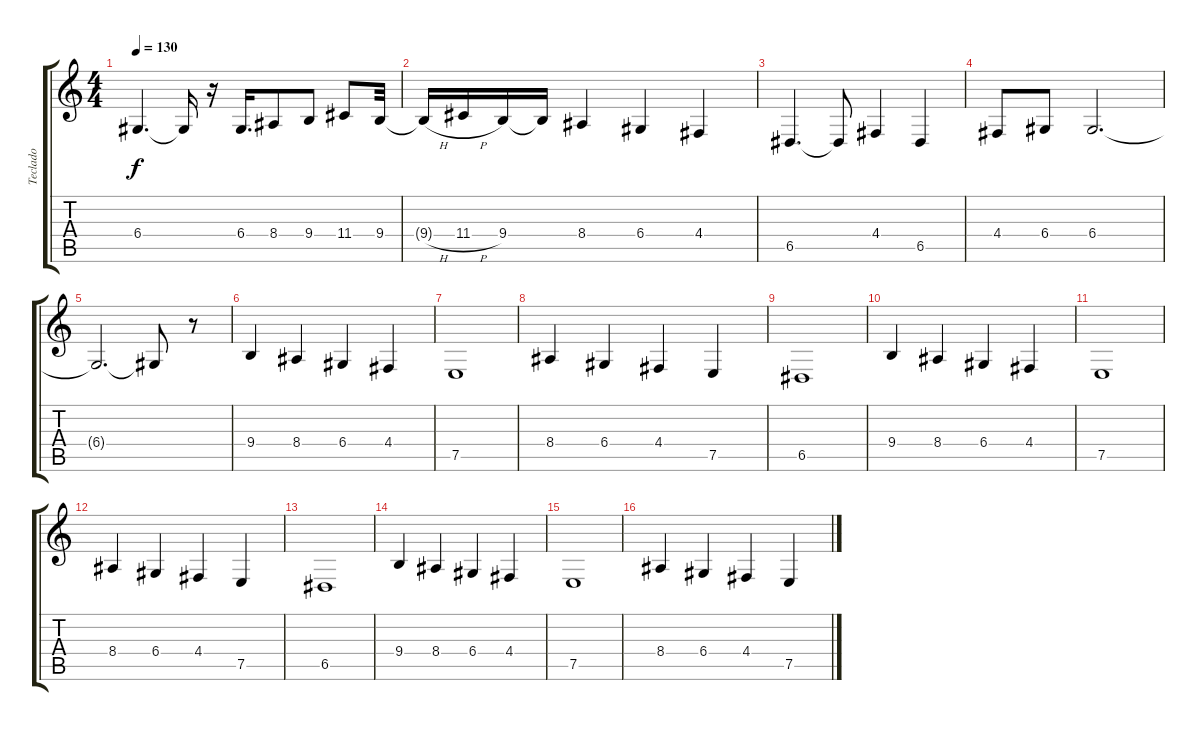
\track ("Teclado" "Teclado") {solo instrument stringensemble1}
\staff {score tabs}
\tuning (E4 B3 G3 D3 A2 E2) {hide}
\ts (4 4)
\tempo 130
\clef g2
\ks c
6.4.4{d dy f} 6.4{t}.16 r.16 6.4.16{d} 8.4.8 9.4.8 11.4.8 9.4.32 |
9.4{h t}.16 11.4{h}.16 9.4.16 9.4{t}.16 8.4.4 6.4.4 4.4.4 |
6.5.4{d} 6.5{t}.8 4.4.4 6.5.4 |
4.4.8 6.4.8 6.4.2{d} |
6.4{t}.2{d} 6.4{t}.8 r.8 |
9.4.4 8.4.4 6.4.4 4.4.4 |
7.5.1 |
8.4.4 6.4.4 4.4.4 7.5.4 |
6.5.1 |
9.4.4 8.4.4 6.4.4 4.4.4 |
7.5.1 |
8.4.4 6.4.4 4.4.4 7.5.4 |
6.5.1 |
9.4.4 8.4.4 6.4.4 4.4.4 |
7.5.1 |
8.4.4 6.4.4 4.4.4 7.5.4
